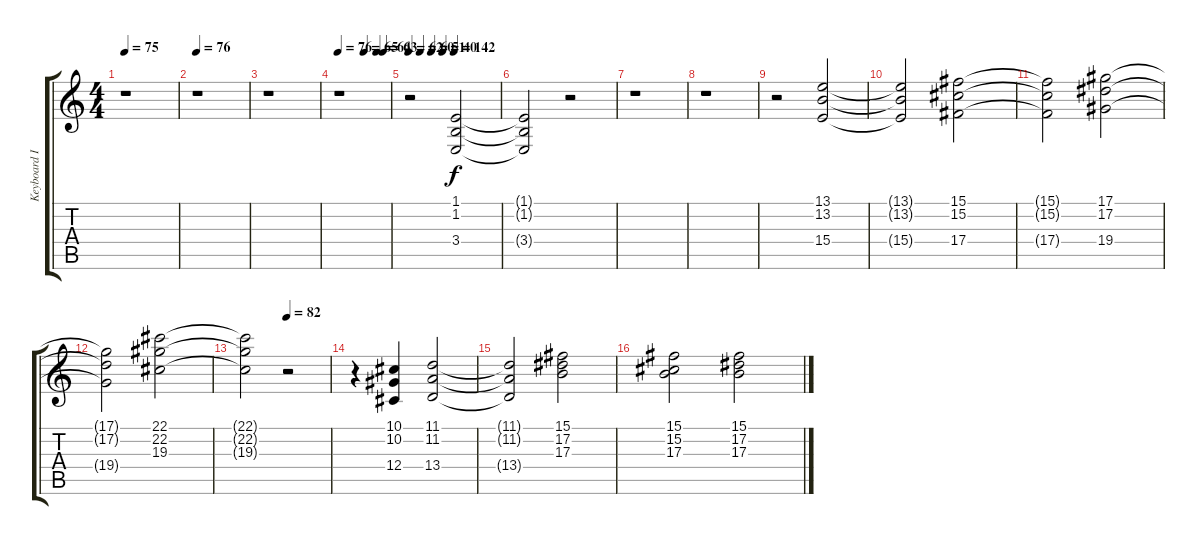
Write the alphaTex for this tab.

\track ("Keyboard I" "Keyboard I") {instrument stringensemble1}
\staff {score tabs}
\tuning (Eb4 Bb3 Gb3 Db3 Ab2 Eb2) {hide}
\ts (4 4)
\tempo 75
\clef g2
\ks c
r.1{dy f} |
\tempo 76
r.1 |
r.1 |
\tempo 76
\tempo (65 0.5)
\tempo (64 0.75)
\tempo (63 0.875)
r.1 |
\tempo 62
\tempo (60 0.125)
\tempo (51 0.25)
\tempo (40 0.375)
\tempo (142 0.5)
r.2 (1.1 1.2 3.4).2{volume 8 balance 8} |
(1.1{t} 1.2{t} 3.4{t}).2 r.2 |
r.1 |
r.1 |
r.2 (13.1 13.2 15.4).2{volume 7 balance 8} |
(13.1{t} 13.2{t} 15.4{t}).2 (15.1 15.2 17.4).2 |
(15.1{t} 15.2{t} 17.4{t}).2 (17.1 17.2 19.4).2 |
(17.1{t} 17.2{t} 19.4{t}).2 (22.1 22.2 19.3).2 |
\tempo (82 0.5)
(22.1{t} 22.2{t} 19.3{t}).2 r.2 |
r.4 (10.1 10.2 12.4).4 (11.1 11.2 13.4).2 |
(11.1{t} 11.2{t} 13.4{t}).2 (15.1 17.2 17.3).2 |
(15.1 15.2 17.3).2 (15.1 17.2 17.3).2
